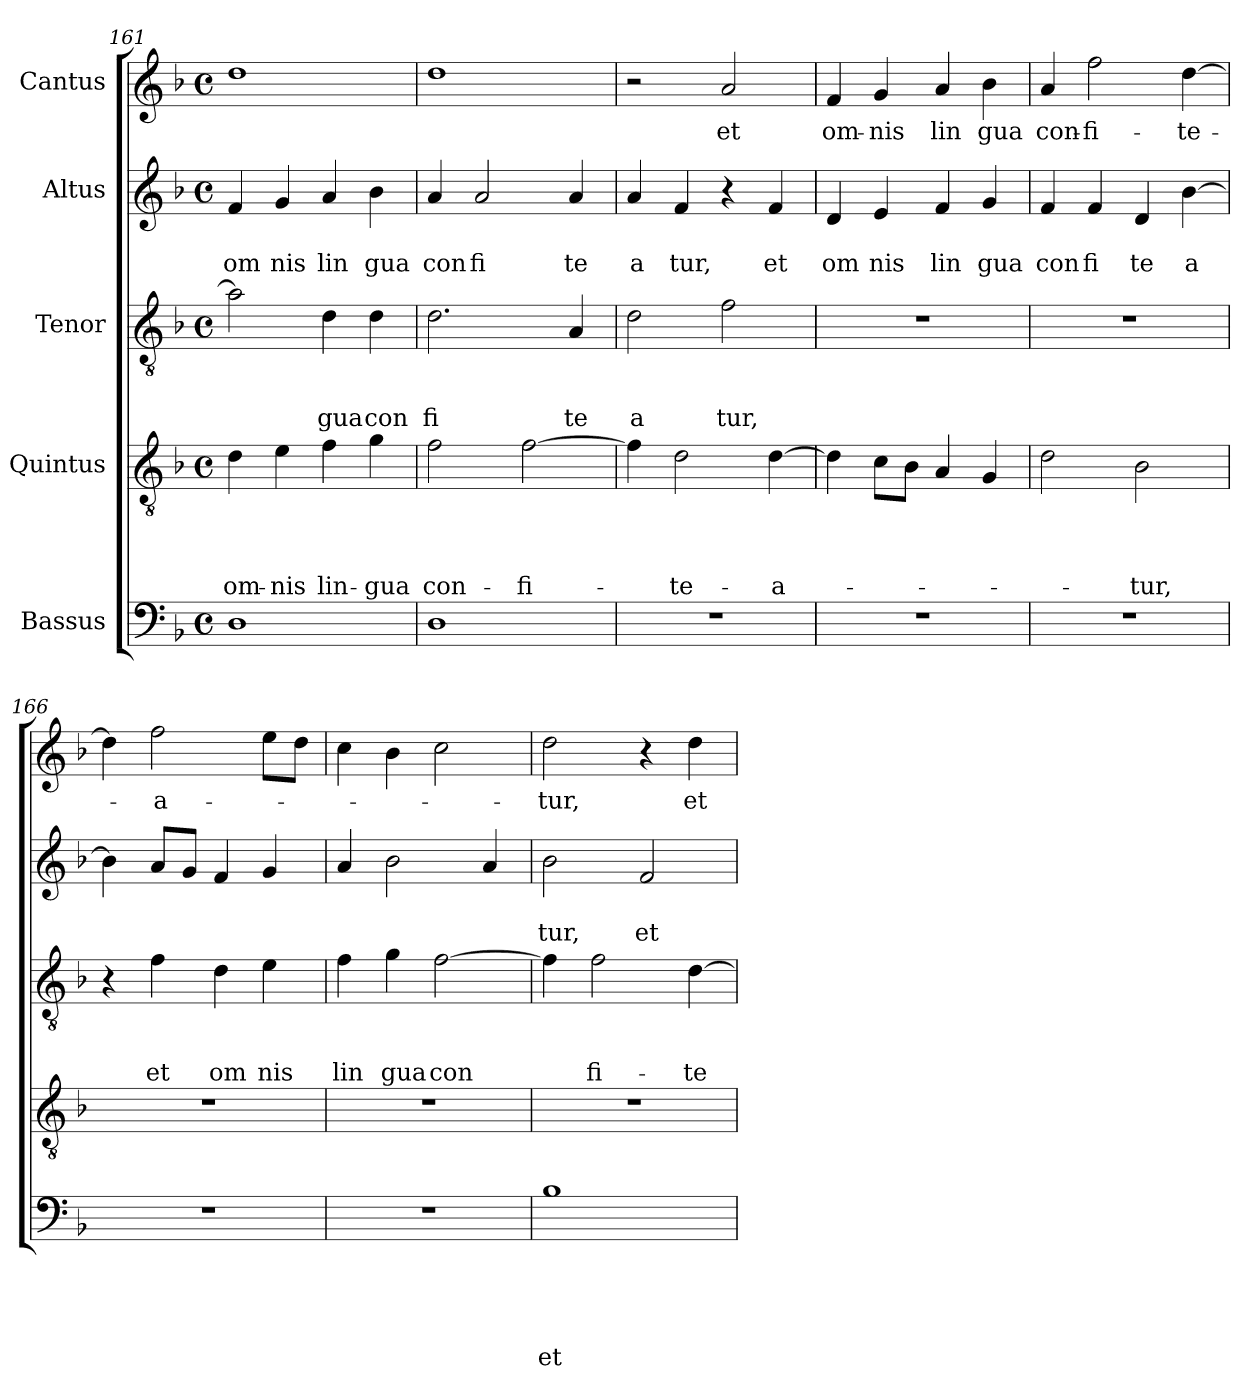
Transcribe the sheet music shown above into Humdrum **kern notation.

**kern	**text	**text	**text	**text	**text	**kern	**text	**text	**text	**text	**kern	**text	**text	**text	**kern	**text	**text	**kern	**text
*part5	*part5	*part5	*part5	*part5	*part5	*part4	*part4	*part4	*part4	*part4	*part3	*part3	*part3	*part3	*part2	*part2	*part2	*part1	*part1
*staff5	*staff5	*staff5	*staff5	*staff5	*staff5	*staff4	*staff4	*staff4	*staff4	*staff4	*staff3	*staff3	*staff3	*staff3	*staff2	*staff2	*staff2	*staff1	*staff1
*I"Bassus	*	*	*	*	*	*I"Quintus	*	*	*	*	*I"Tenor	*	*	*	*I"Altus	*	*	*I"Cantus	*
!!LO:PB:g=z
*clefF4	*	*	*	*	*	*clefGv2	*	*	*	*	*clefGv2	*	*	*	*clefG2	*	*	*clefG2	*
*k[b-]	*	*	*	*	*	*k[b-]	*	*	*	*	*k[b-]	*	*	*	*k[b-]	*	*	*k[b-]	*
*F:	*	*	*	*	*	*F:	*	*	*	*	*F:	*	*	*	*F:	*	*	*F:	*
*M4/4	*	*	*	*	*	*M4/4	*	*	*	*	*M4/4	*	*	*	*M4/4	*	*	*M4/4	*
*met(c)	*	*	*	*	*	*met(c)	*	*	*	*	*met(c)	*	*	*	*met(c)	*	*	*met(c)	*
=161	=161	=161	=161	=161	=161	=161	=161	=161	=161	=161	=161	=161	=161	=161	=161	=161	=161	=161	=161
!	!	!	!	!	!	!	!	!	!	!LO:LY:b	!	!	!	!	!	!	!LO:LY:b	!	!
1D	.	.	.	.	.	4d\	.	.	.	om-	2a\]	.	.	.	4f/	.	om	1dd	.
!	!	!	!	!	!	!	!	!	!	!LO:LY:b	!	!	!	!	!	!	!LO:LY:b	!	!
.	.	.	.	.	.	4e\	.	.	.	-nis	.	.	.	.	4g/	.	nis	.	.
!	!	!	!	!	!	!	!	!	!	!LO:LY:b	!	!	!	!LO:LY:b	!	!	!LO:LY:b	!	!
.	.	.	.	.	.	4f\	.	.	.	lin-	4d\	.	.	gua	4a/	.	lin	.	.
!	!	!	!	!	!	!	!	!	!	!LO:LY:b	!	!	!	!LO:LY:b	!	!	!LO:LY:b	!	!
.	.	.	.	.	.	4g\	.	.	.	-gua	4d\	.	.	con	4b-\	.	gua	.	.
=162	=162	=162	=162	=162	=162	=162	=162	=162	=162	=162	=162	=162	=162	=162	=162	=162	=162	=162	=162
!	!	!	!	!	!	!	!	!	!	!LO:LY:b	!	!	!	!LO:LY:b	!	!	!LO:LY:b	!	!
1D	.	.	.	.	.	2f\	.	.	.	con-	2.d\	.	.	fi	4a/	.	con	1dd	.
!	!	!	!	!	!	!	!	!	!	!	!	!	!	!	!	!	!LO:LY:b	!	!
.	.	.	.	.	.	.	.	.	.	.	.	.	.	.	2a/	.	fi	.	.
!	!	!	!	!	!	!	!	!	!	!LO:LY:b	!	!	!	!	!	!	!	!	!
.	.	.	.	.	.	[>2f\	.	.	.	-fi-	.	.	.	.	.	.	.	.	.
!	!	!	!	!	!	!	!	!	!	!	!	!	!	!LO:LY:b	!	!	!LO:LY:b	!	!
.	.	.	.	.	.	.	.	.	.	.	4A/	.	.	te	4a/	.	te	.	.
=163	=163	=163	=163	=163	=163	=163	=163	=163	=163	=163	=163	=163	=163	=163	=163	=163	=163	=163	=163
!	!	!	!	!	!	!	!	!	!	!	!	!	!	!LO:LY:b	!	!	!LO:LY:b	!	!
1r	.	.	.	.	.	4f\]	.	.	.	.	2d\	.	.	a	4a/	.	a	2r	.
!	!	!	!	!	!	!	!	!	!	!LO:LY:b	!	!	!	!	!	!	!LO:LY:b	!	!
.	.	.	.	.	.	2d\	.	.	.	-te-	.	.	.	.	4f/	.	tur,	.	.
!	!	!	!	!	!	!	!	!	!	!	!	!	!	!LO:LY:b	!	!	!	!	!LO:LY:b
.	.	.	.	.	.	.	.	.	.	.	2f\	.	.	tur,	4r	.	.	2a/	et
!	!	!	!	!	!	!	!	!	!	!LO:LY:b	!	!	!	!	!	!	!LO:LY:b	!	!
.	.	.	.	.	.	[>4d\	.	.	.	-a-	.	.	.	.	4f/	.	et	.	.
=164	=164	=164	=164	=164	=164	=164	=164	=164	=164	=164	=164	=164	=164	=164	=164	=164	=164	=164	=164
!	!	!	!	!	!	!	!	!	!	!	!	!	!	!	!	!	!LO:LY:b	!	!LO:LY:b
1r	.	.	.	.	.	4d\]	.	.	.	.	1r	.	.	.	4d/	.	om	4f/	om-
!	!	!	!	!	!	!	!	!	!	!	!	!	!	!	!	!	!LO:LY:b	!	!LO:LY:b
.	.	.	.	.	.	8c\L	.	.	.	.	.	.	.	.	4e/	.	nis	4g/	-nis
.	.	.	.	.	.	8B-\J	.	.	.	.	.	.	.	.	.	.	.	.	.
!	!	!	!	!	!	!	!	!	!	!	!	!	!	!	!	!	!LO:LY:b	!	!LO:LY:b
.	.	.	.	.	.	4A/	.	.	.	.	.	.	.	.	4f/	.	lin	4a/	lin
!	!	!	!	!	!	!	!	!	!	!	!	!	!	!	!	!	!LO:LY:b	!	!LO:LY:b
.	.	.	.	.	.	4G/	.	.	.	.	.	.	.	.	4g/	.	gua	4b-\	gua
=165	=165	=165	=165	=165	=165	=165	=165	=165	=165	=165	=165	=165	=165	=165	=165	=165	=165	=165	=165
!	!	!	!	!	!	!	!	!	!	!	!	!	!	!	!	!	!LO:LY:b	!	!LO:LY:b
1r	.	.	.	.	.	2d\	.	.	.	.	1r	.	.	.	4f/	.	con	4a/	con-
!	!	!	!	!	!	!	!	!	!	!	!	!	!	!	!	!	!LO:LY:b	!	!LO:LY:b
.	.	.	.	.	.	.	.	.	.	.	.	.	.	.	4f/	.	fi	2ff\	-fi-
!	!	!	!	!	!	!	!	!	!	!LO:LY:b	!	!	!	!	!	!	!LO:LY:b	!	!
.	.	.	.	.	.	2B-\	.	.	.	-tur,	.	.	.	.	4d/	.	te	.	.
!	!	!	!	!	!	!	!	!	!	!	!	!	!	!	!	!	!LO:LY:b	!	!LO:LY:b
.	.	.	.	.	.	.	.	.	.	.	.	.	.	.	[>4b-\	.	a	[>4dd\	-te-
=166	=166	=166	=166	=166	=166	=166	=166	=166	=166	=166	=166	=166	=166	=166	=166	=166	=166	=166	=166
1r	.	.	.	.	.	1r	.	.	.	.	4r	.	.	.	4b-\]	.	.	4dd\]	.
!	!	!	!	!	!	!	!	!	!	!	!	!	!	!LO:LY:b	!	!	!	!	!LO:LY:b
.	.	.	.	.	.	.	.	.	.	.	4f\	.	.	et	8a/L	.	.	2ff\	-a-
.	.	.	.	.	.	.	.	.	.	.	.	.	.	.	8g/J	.	.	.	.
!	!	!	!	!	!	!	!	!	!	!	!	!	!	!LO:LY:b	!	!	!	!	!
.	.	.	.	.	.	.	.	.	.	.	4d\	.	.	om	4f/	.	.	.	.
!	!	!	!	!	!	!	!	!	!	!	!	!	!	!LO:LY:b	!	!	!	!	!
.	.	.	.	.	.	.	.	.	.	.	4e\	.	.	nis	4g/	.	.	8ee\L	.
.	.	.	.	.	.	.	.	.	.	.	.	.	.	.	.	.	.	8dd\J	.
=167	=167	=167	=167	=167	=167	=167	=167	=167	=167	=167	=167	=167	=167	=167	=167	=167	=167	=167	=167
!	!	!	!	!	!	!	!	!	!	!	!	!	!	!LO:LY:b	!	!	!	!	!
1r	.	.	.	.	.	1r	.	.	.	.	4f\	.	.	lin	4a/	.	.	4cc\	.
!	!	!	!	!	!	!	!	!	!	!	!	!	!	!LO:LY:b	!	!	!	!	!
.	.	.	.	.	.	.	.	.	.	.	4g\	.	.	gua	2b-\	.	.	4b-\	.
!	!	!	!	!	!	!	!	!	!	!	!	!	!	!LO:LY:b	!	!	!	!	!
.	.	.	.	.	.	.	.	.	.	.	[<2f\	.	.	con	.	.	.	2cc\	.
.	.	.	.	.	.	.	.	.	.	.	.	.	.	.	4a/	.	.	.	.
!!LO:LB:g=z
=168	=168	=168	=168	=168	=168	=168	=168	=168	=168	=168	=168	=168	=168	=168	=168	=168	=168	=168	=168
!	!	!	!	!	!LO:LY:b	!	!	!	!	!	!	!	!	!	!	!	!LO:LY:b	!	!LO:LY:b
1B-	.	.	.	.	et	1r	.	.	.	.	4f\]	.	.	.	2b-\	.	tur,	2dd\	-tur,
!	!	!	!	!	!	!	!	!	!	!	!	!	!	!LO:LY:b	!	!	!	!	!
.	.	.	.	.	.	.	.	.	.	.	2f\	.	.	fi-	.	.	.	.	.
!	!	!	!	!	!	!	!	!	!	!	!	!	!	!	!	!	!LO:LY:b	!	!
.	.	.	.	.	.	.	.	.	.	.	.	.	.	.	2f/	.	et	4r	.
!	!	!	!	!	!	!	!	!	!	!	!	!	!	!LO:LY:b	!	!	!	!	!LO:LY:b
.	.	.	.	.	.	.	.	.	.	.	[>4d\	.	.	-te-	.	.	.	4dd\	et
=	=	=	=	=	=	=	=	=	=	=	=	=	=	=	=	=	=	=	=
*-	*-	*-	*-	*-	*-	*-	*-	*-	*-	*-	*-	*-	*-	*-	*-	*-	*-	*-	*-
